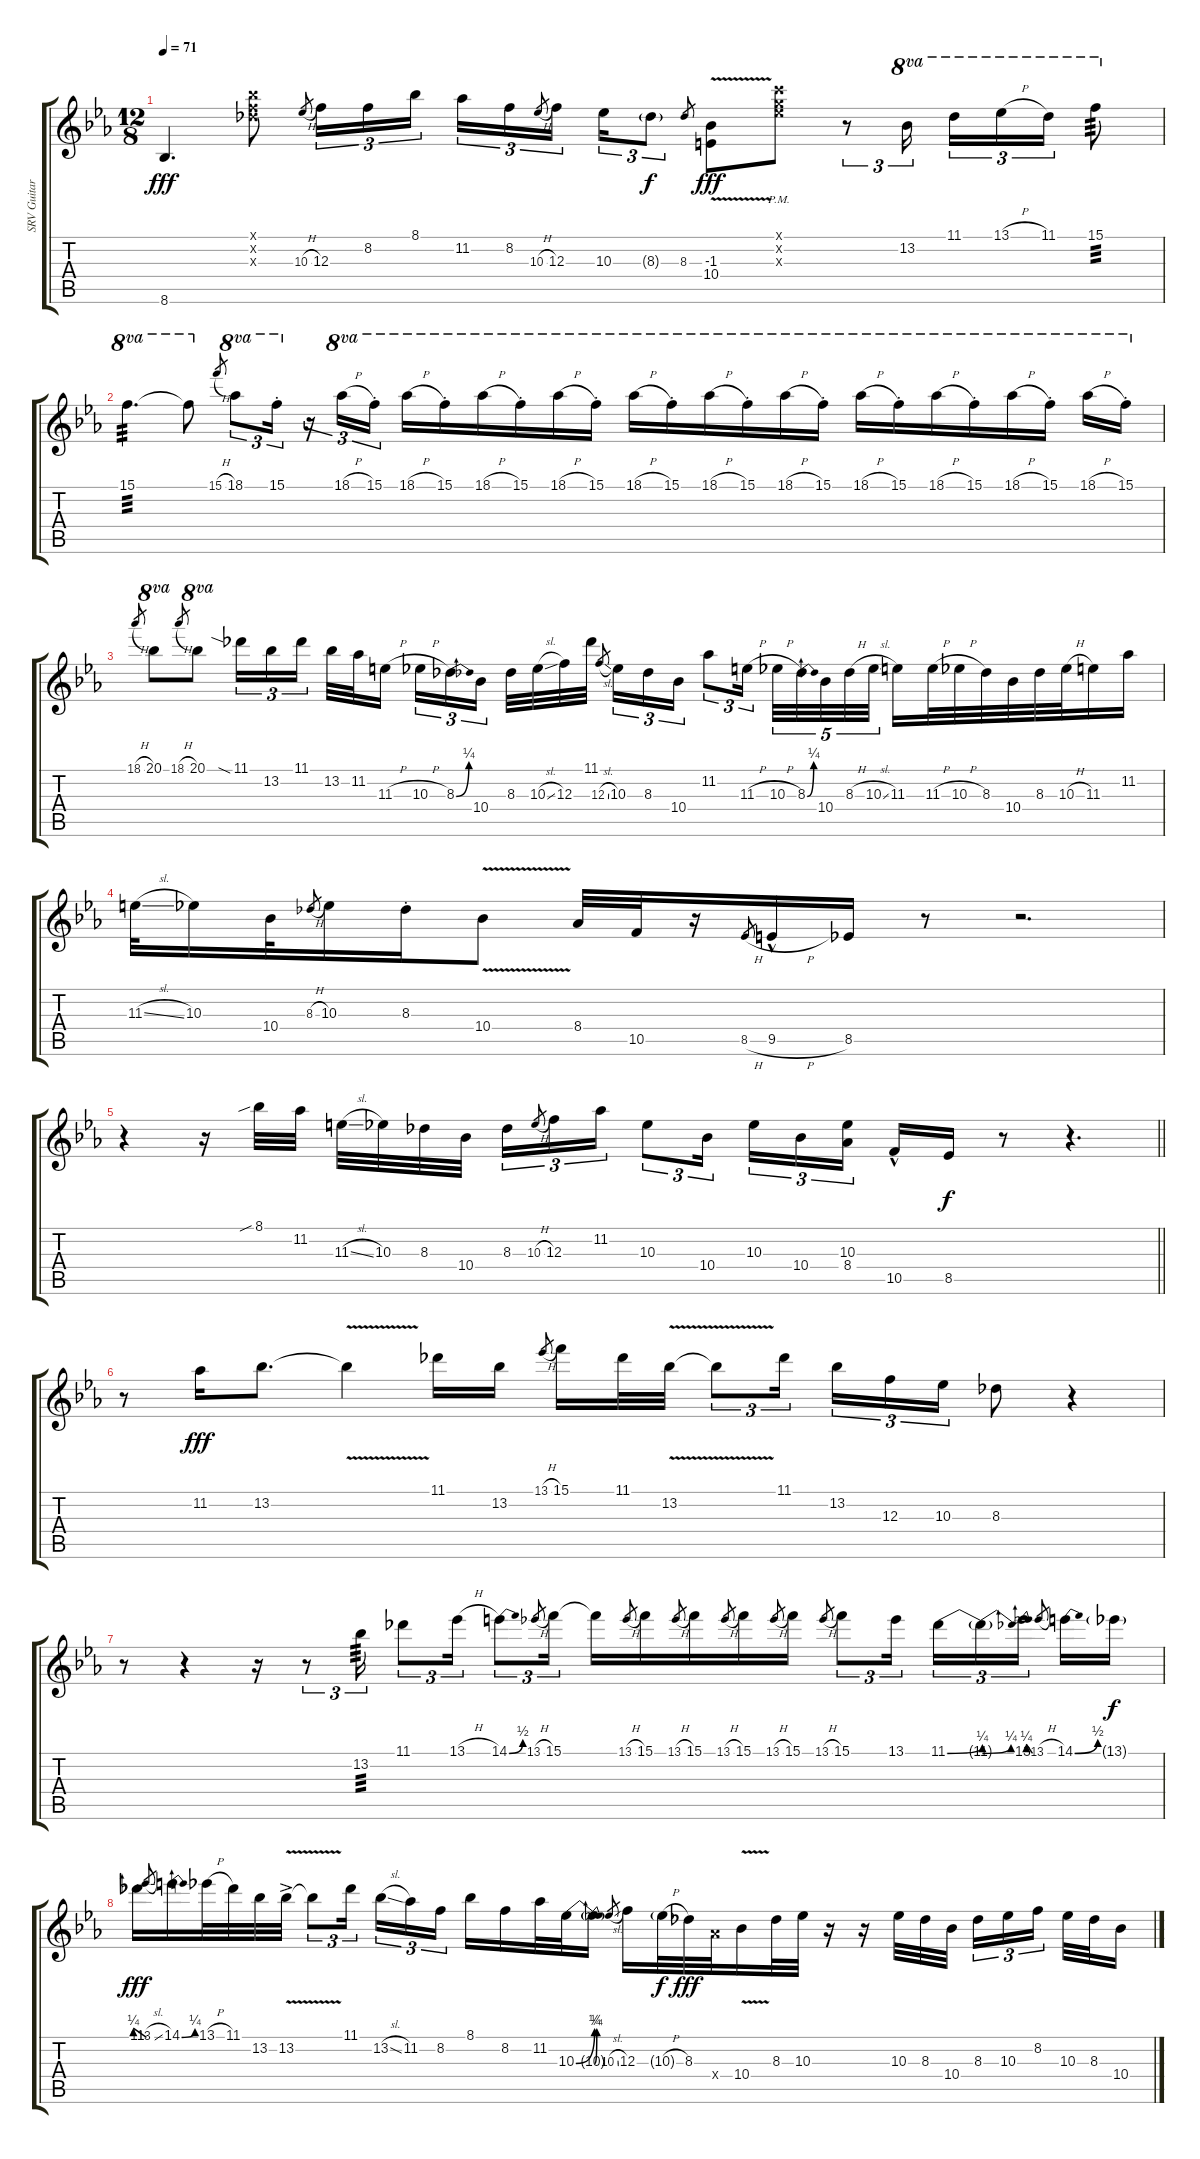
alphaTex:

\track ("SRV Guitar" "SRV Guitar") {instrument acousticguitarsteel}
\staff {score tabs}
\tuning (D4 A3 F3 C3 G2 D2) {hide}
\ts (12 8)
\tempo 71
\clef g2
\ks eb
8.6.4{d dy fff} (8.1{x} 8.2{x} 8.3{x}).8 10.3{h}.8{gr} 12.3.16{tu (3 2)} 8.2.16{tu (3 2)} 8.1.16{tu (3 2) beam splitsecondary} 11.2.16{tu (3 2)} 8.2.16{tu (3 2)} 10.3{h}.8{gr} 12.3.16{tu (3 2)} 10.3.16{tu (3 2)} 8.3{g}.8{tu (3 2) dy f} 8.3.8{gr} (-1.3 10.4{v}).8{dy fff} (10.1{pm x} 10.2{pm x} 10.3{pm x}).8 r.8{tu (3 2)} 13.2.16{tu (3 2) ot 8va beam splitsecondary} 11.1.16{tu (3 2) ot 8va} 13.1{h}.16{tu (3 2) ot 8va} 11.1.16{tu (3 2) ot 8va} 15.1.8{ot 8va tp 3} |
15.1.4{d ot 8va tp 3} 15.1{t}.8{ot 8va} 15.1{h}.8{gr} 18.1.8{tu (3 2) ot 8va} 15.1{st}.16{tu (3 2) ot 8va} r.16{tu (3 2)} 18.1{h}.16{tu (3 2) ot 8va} 15.1{st}.16{tu (3 2) ot 8va} 18.1{h}.16{ot 8va} 15.1{st}.16{ot 8va} 18.1{h}.16{ot 8va} 15.1{st}.16{ot 8va} 18.1{h}.16{ot 8va} 15.1{st}.16{ot 8va} 18.1{h}.16{ot 8va} 15.1{st}.16{ot 8va} 18.1{h}.16{ot 8va} 15.1{st}.16{ot 8va} 18.1{h}.16{ot 8va} 15.1{st}.16{ot 8va} 18.1{h}.16{ot 8va} 15.1{st}.16{ot 8va} 18.1{h}.16{ot 8va} 15.1{st}.16{ot 8va} 18.1{h}.16{ot 8va} 15.1{st}.16{ot 8va} 18.1{h}.16{ot 8va} 15.1{st}.16{ot 8va} |
18.1{h}.8{gr} 20.1.8{ot 8va} 18.1{h}.8{gr} 20.1.8{ot 8va} 11.1{sia}.16{tu (3 2)} 13.2.16{tu (3 2)} 11.1.16{tu (3 2)} 13.2.32 11.2.32 11.3{h}.16{beam splitsecondary} 10.3{h}.16{tu (3 2)} 8.3{be (bend 0 0 60 1)}.16{tu (3 2)} 10.4.16{tu (3 2) beam splitsecondary} 8.3.32 10.3{sl}.32 12.3.32 11.1.32 12.3{sl}.8{gr} 10.3.16{tu (3 2)} 8.3.16{tu (3 2)} 10.4.16{tu (3 2)} 11.2.8{tu (3 2)} 11.3{h}.16{tu (3 2) beam splitsecondary} 10.3{h}.32{tu (5 4)} 8.3{be (bend 0 0 60 1)}.32{tu (5 4)} 10.4.32{tu (5 4)} 8.3{h}.32{tu (5 4)} 10.3{sl}.32{tu (5 4)} 11.3.16 11.3{h}.32 10.3{h}.32 8.3.32 10.4.32 8.3.32 10.3{h}.32 11.3.16 11.2.16 |
11.3{sl}.32 10.3.16 10.4.32 8.3{h}.8{gr} 10.3.16 8.3{st}.16 10.4{v}.8 8.4.32 10.5.32 r.16 8.5{h}.8{gr} 9.5{h hac}.16 8.5.16 r.8 r.2{d} |
\barLineRight lightlight
r.4 r.16 8.1{sib}.32 11.2.32 11.3{sl}.32 10.3.32 8.3.32 10.4.32{beam splitsecondary} 8.3.16{tu (3 2)} 10.3{h}.8{gr} 12.3.16{tu (3 2)} 11.2.16{tu (3 2)} 10.3.8{tu (3 2)} 10.4.16{tu (3 2)} 10.3.16{tu (3 2)} 10.4.16{tu (3 2)} (10.3 8.4).16{tu (3 2) beam splitsecondary} 10.5{hac}.16 8.5.16{dy f} r.8 r.4{d} |
r.8 11.2.16{dy fff} 13.2.8{d} 13.2{v t}.4 11.1.16 13.2.16 13.1{h}.8{gr} 15.1.16 11.1.32 13.2{v}.32 13.2{v t}.8{tu (3 2)} 11.1.16{tu (3 2) beam splitsecondary} 13.2.16{tu (3 2)} 12.3.16{tu (3 2)} 10.3.16{tu (3 2)} 8.3.8 r.4 |
r.8 r.4 r.16 r.8{tu (3 2)} 13.2.16{tu (3 2) tp 3} 11.1.8{tu (3 2)} 13.1{h}.16{tu (3 2)} 14.1{be (bend 0 0 60 2)}.8{tu (3 2)} 13.1{h}.8{gr} 15.1.16{tu (3 2) beam splitsecondary} 15.1{t}.16 13.1{h}.8{gr} 15.1.16 13.1{h}.8{gr} 15.1.16 13.1{h}.8{gr} 15.1.16 13.1{h}.8{gr} 15.1.16 13.1{h}.8{gr} 15.1.8{tu (3 2)} 13.1.16{tu (3 2) beam splitsecondary} 11.1{be (bend 0 0 60 1)}.16{tu (3 2)} 11.1{be (bend 0 0 60 1) t}.16{tu (3 2)} 13.1{be (bend 0 0 60 1)}.16{tu (3 2)} 13.1{h}.8{gr beam splitsecondary} 14.1{be (bend 0 0 60 2)}.16 13.1{g}.16{dy f} |
11.1{be (bend 0 0 60 1)}.16{dy fff} 13.1{sl}.8{gr} 14.1{be (bend 0 0 60 1)}.16 13.1{h}.32 11.1.32 13.2.32 13.2{v ac}.32 13.2{t}.8{tu (3 2)} 11.1.16{tu (3 2)} 13.2{sl}.16{tu (3 2)} 11.2.16{tu (3 2)} 8.2.16{tu (3 2) beam splitsecondary} 8.1.16 8.2.16 11.2.32 10.3{be (bend 0 0 60 1)}.32 10.3{be (bend 0 0 60 1) t}.16 10.3{sl}.8{gr} 12.3.16 10.3{h g}.32{dy f} 8.3.32{dy fff} 8.4{x}.32 10.4{v}.16 8.3.32 10.3.32 r.16 r.16 10.3.32 8.3.32 10.4.32{beam splitsecondary} 8.3.16{tu (3 2)} 10.3.16{tu (3 2)} 8.2.16{tu (3 2) beam splitsecondary} 10.3.32 8.3.32 10.4.16
